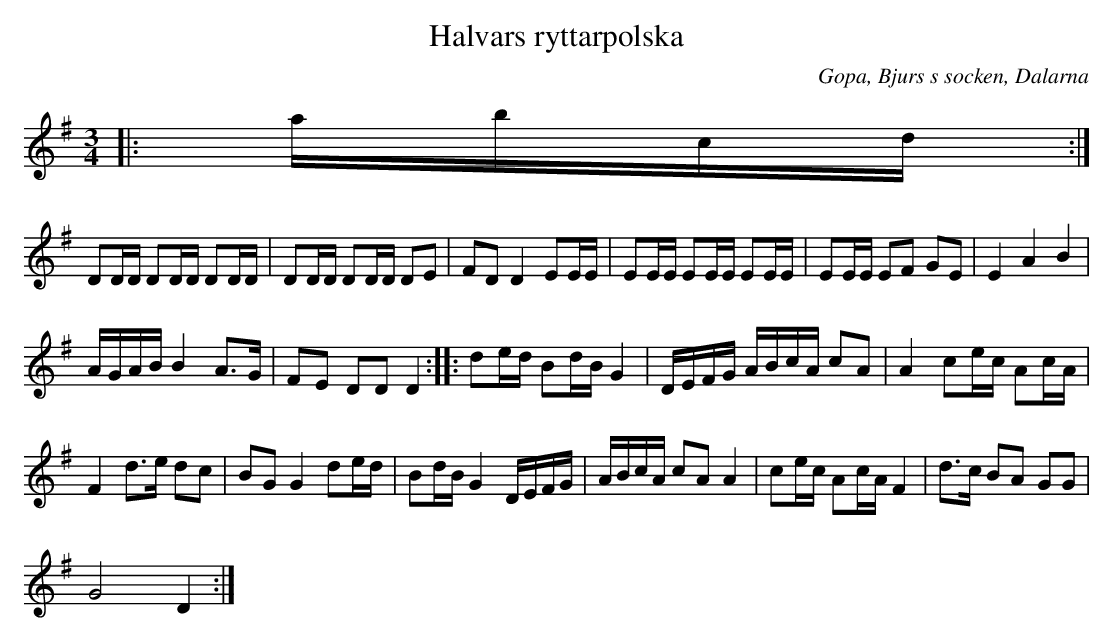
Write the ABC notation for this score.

X:1
T:Halvars ryttarpolska
O:Gopa, Bjurs s socken, Dalarna
L:1/16
M:3/4
K:G
|: abcd :|
 D2DD D2DD D2DD | D2DD D2DD D2E2 | F2D2 D4 E2EE | E2EE E2EE E2EE | E2EE E2F2 G2E2 |$ E4 A4 B4 | %6
 AGAB B4 A2>G2 | F2E2 D2D2 D4 ::[K:G] d2ed B2dB G4 | DEFG ABcA c2A2 | A4 c2ec A2cA | %11
 F4 d2>e2 d2c2 | B2G2 G4 d2ed | B2dB G4 DEFG | ABcA c2A2 A4 | c2ec A2cA F4 | d2>c2 B2A2 G2G2 | %17
 G8 D4 :| %18
